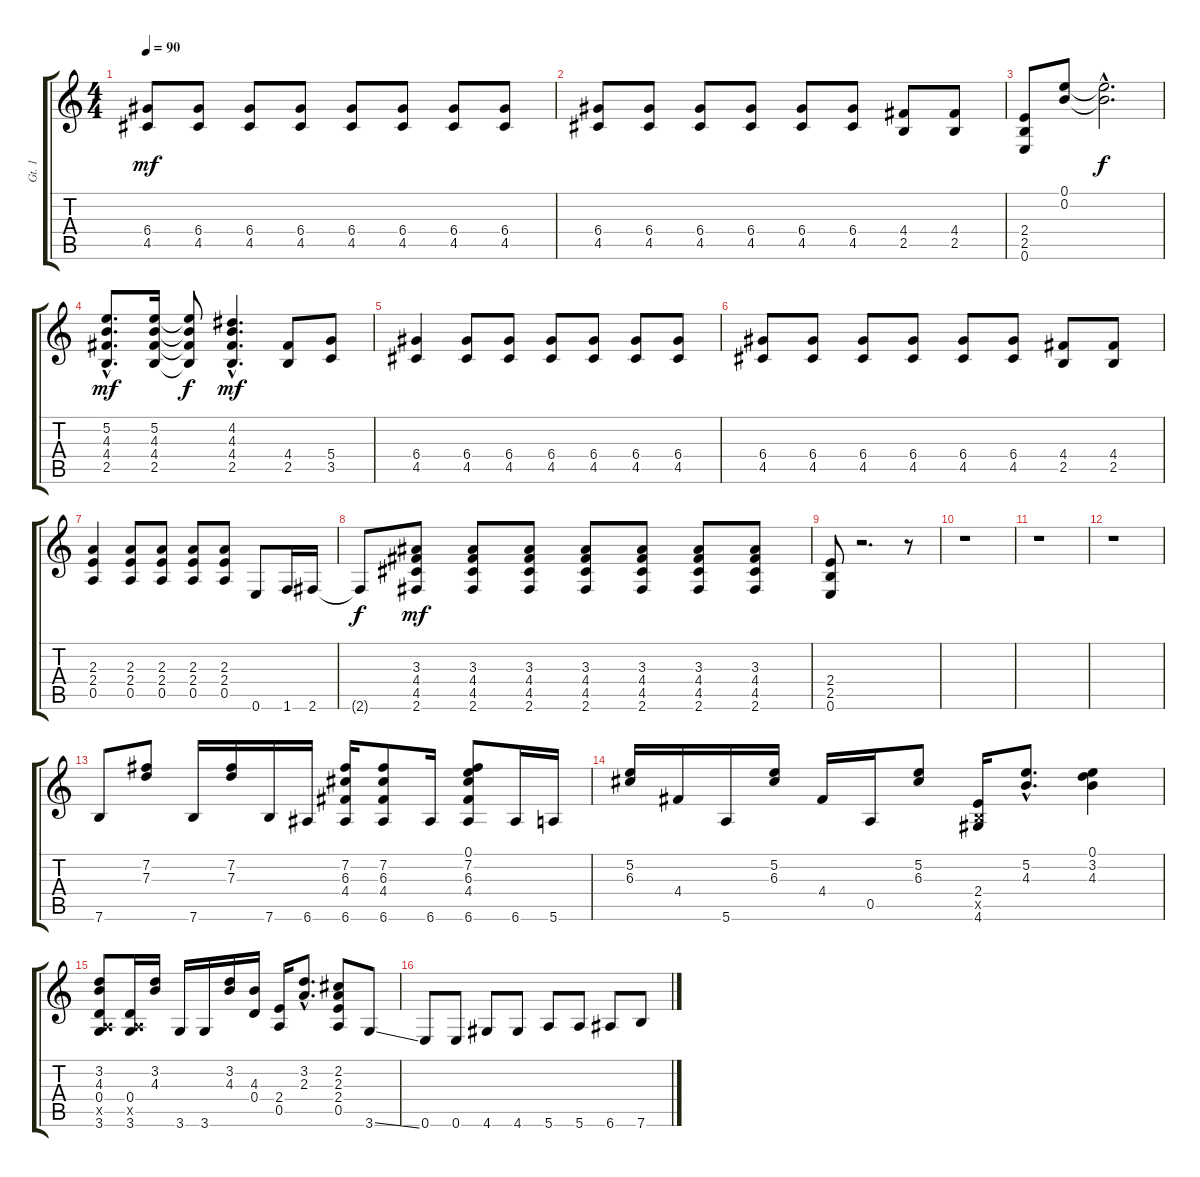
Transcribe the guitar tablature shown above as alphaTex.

\track ("Gt. 1" "Gt. 1") {instrument distortionguitar}
\staff {score tabs}
\tuning (E4 B3 G3 D3 A2 E2) {hide}
\ts (4 4)
\tempo 90
\clef g2
\ks c
(6.4 4.5).8{dy mf} (6.4 4.5).8 (6.4 4.5).8 (6.4 4.5).8 (6.4 4.5).8 (6.4 4.5).8 (6.4 4.5).8 (6.4 4.5).8 |
(6.4 4.5).8 (6.4 4.5).8 (6.4 4.5).8 (6.4 4.5).8 (6.4 4.5).8 (6.4 4.5).8 (4.4 2.5).8 (4.4 2.5).8 |
(2.4 2.5 0.6).8 (0.1 0.2).8 (0.1{hac t} 0.2{hac t}).2{d dy f} |
(5.2{hac} 4.3{hac} 4.4{hac} 2.5{hac}).8{d dy mf} (5.2 4.3 4.4 2.5).16 (5.2{t} 4.3{t} 4.4{t} 2.5{t}).8{dy f} (4.2{hac} 4.3{hac} 4.4{hac} 2.5{hac}).4{d dy mf} (4.4 2.5).8 (5.4 3.5).8 |
(6.4 4.5).4 (6.4 4.5).8 (6.4 4.5).8 (6.4 4.5).8 (6.4 4.5).8 (6.4 4.5).8 (6.4 4.5).8 |
(6.4 4.5).8 (6.4 4.5).8 (6.4 4.5).8 (6.4 4.5).8 (6.4 4.5).8 (6.4 4.5).8 (4.4 2.5).8 (4.4 2.5).8 |
(2.3 2.4 0.5).4 (2.3 2.4 0.5).8 (2.3 2.4 0.5).8 (2.3 2.4 0.5).8 (2.3 2.4 0.5).8 0.6.8 1.6.16 2.6.16 |
2.6{t}.8{dy f} (3.3 4.4 4.5 2.6).8{dy mf} (3.3 4.4 4.5 2.6).8 (3.3 4.4 4.5 2.6).8 (3.3 4.4 4.5 2.6).8 (3.3 4.4 4.5 2.6).8 (3.3 4.4 4.5 2.6).8 (3.3 4.4 4.5 2.6).8 |
(2.4 2.5 0.6).8 r.2{d} r.8 |
r.1 |
r.1 |
r.1 |
7.6.8 (7.2 7.3).8 7.6.16 (7.2 7.3).16 7.6.16 6.6.16 (7.2 6.3 4.4 6.6).16 (7.2 6.3 4.4 6.6).8 6.6.16 (0.1 7.2 6.3 4.4 6.6).8 6.6.16 5.6.16 |
(5.2 6.3).16 4.4.16 5.6.16 (5.2 6.3).16 4.4.16 0.5.16 (5.2 6.3).8 (2.4 2.5{x} 4.6).16 (5.2{hac} 4.3{hac}).8{d} (0.1 3.2 4.3).4 |
(3.2 4.3 0.4 0.5{x} 3.6).8 (0.4 0.5{x} 3.6).16 (3.2 4.3).16 3.6.16 3.6.16 (3.2 4.3).16 (4.3 0.4).16 (2.4 0.5).16 (3.2{hac} 2.3{hac}).8{d} (2.2 2.3 2.4 0.5).8 3.6{ss}.8 |
0.6.8 0.6.8 4.6.8 4.6.8 5.6.8 5.6.8 6.6.8 7.6.8
